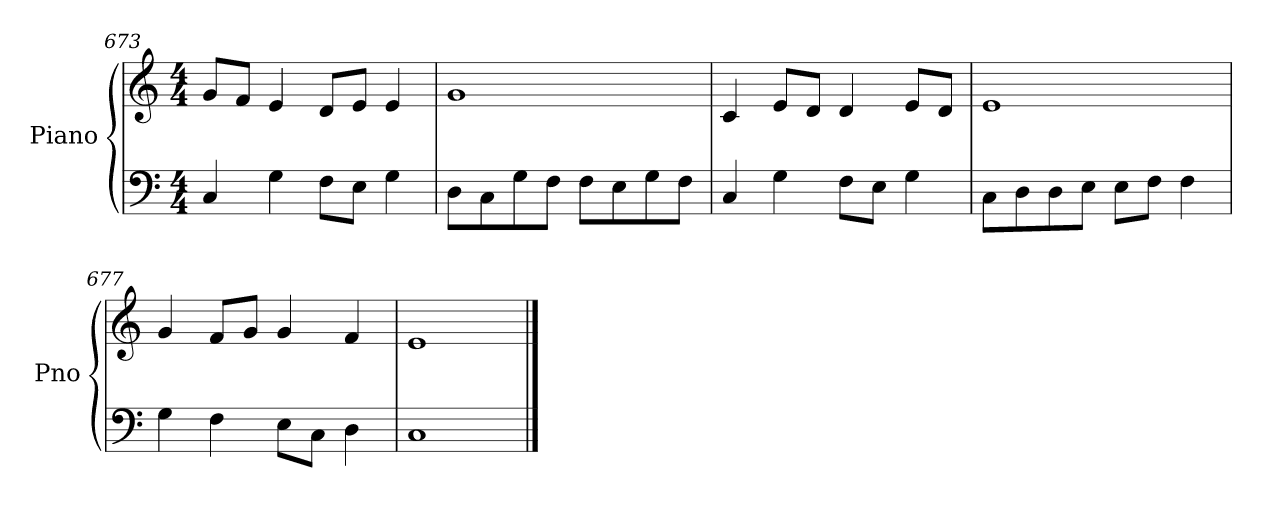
**kern	**kern
*part1	*part1
*staff2	*staff1
*I"Piano	*
*I'Pno	*
!!LO:PB:g=z
*clefF4	*clefG2
*k[]	*k[]
*M4/4	*M4/4
=673	=673
4C/	8g/L
.	8f/J
4G\	4e/
8F\L	8d/L
8E\J	8e/J
4G\	4e/
=674	=674
8D\L	1g
8C\	.
8G\	.
8F\J	.
8F\L	.
8E\	.
8G\	.
8F\J	.
=675	=675
4C/	4c/
4G\	8e/L
.	8d/J
8F\L	4d/
8E\J	.
4G\	8e/L
.	8d/J
=676	=676
8C\L	1e
8D\	.
8D\	.
8E\J	.
8E\L	.
8F\J	.
4F\	.
=677	=677
4G\	4g/
4F\	8f/L
.	8g/J
8E\L	4g/
8C\J	.
4D\	4f/
=678	=678
1C	1e
==	==
*-	*-
